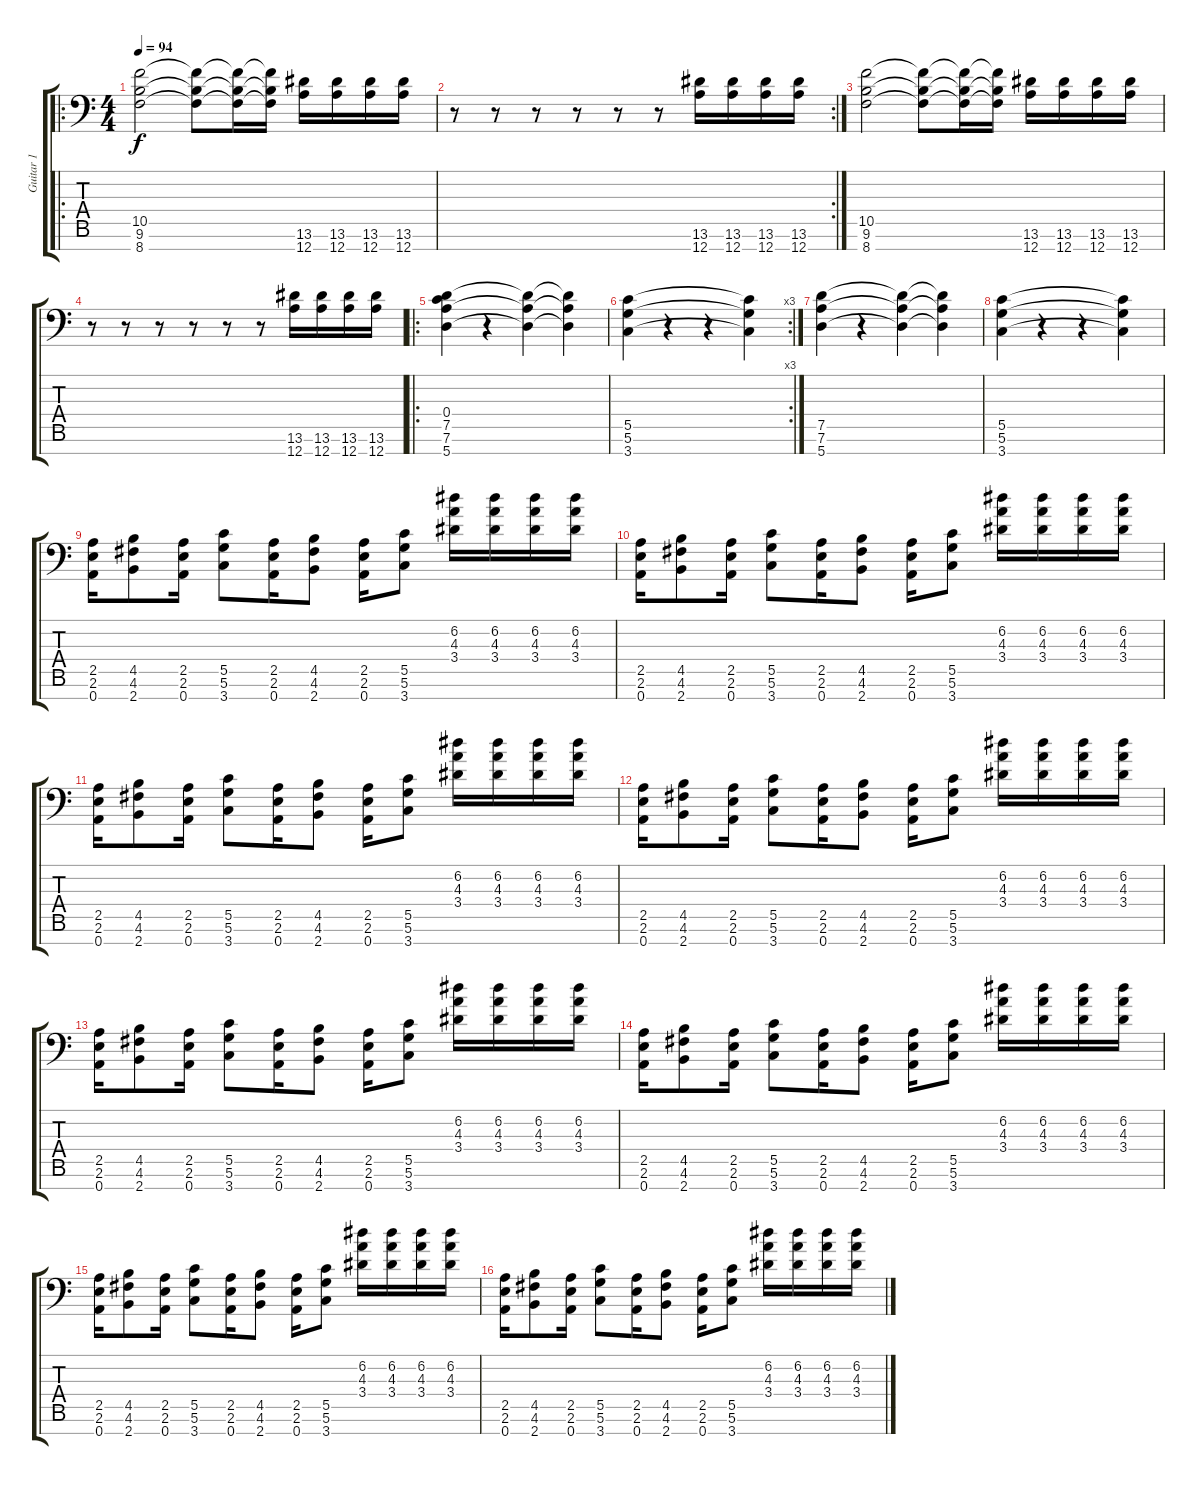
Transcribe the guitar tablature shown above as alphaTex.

\track ("Guitar 1" "Guitar 1") {instrument overdrivenguitar}
\staff {score tabs}
\tuning (D4 A3 F3 C3 G2 D2 A1) {hide}
\ro
\ts (4 4)
\tempo 94
\clef f4
\ks c
(10.5 9.6 8.7).2{dy f} (10.5{t} 9.6{t} 8.7{t}).8 (10.5{t} 9.6{t} 8.7{t}).16 (10.5{t} 9.6{t} 8.7{t}).16 (13.6 12.7).16 (13.6 12.7).16 (13.6 12.7).16 (13.6 12.7).16 |
\rc 2
r.8 r.8 r.8 r.8 r.8 r.8 (13.6 12.7).16 (13.6 12.7).16 (13.6 12.7).16 (13.6 12.7).16 |
(10.5 9.6 8.7).2 (10.5{t} 9.6{t} 8.7{t}).8 (10.5{t} 9.6{t} 8.7{t}).16 (10.5{t} 9.6{t} 8.7{t}).16 (13.6 12.7).16 (13.6 12.7).16 (13.6 12.7).16 (13.6 12.7).16 |
r.8 r.8 r.8 r.8 r.8 r.8 (13.6 12.7).16 (13.6 12.7).16 (13.6 12.7).16 (13.6 12.7).16 |
\ro
(0.4 7.5 7.6 5.7).4 r.4 (7.5{t} 7.6{t} 5.7{t}).4 (7.5{t} 7.6{t} 5.7{t}).4 |
\rc 3
(5.5 5.6 3.7).4 r.4 r.4 (5.5{t} 5.6{t} 3.7{t}).4 |
(7.5 7.6 5.7).4 r.4 (7.5{t} 7.6{t} 5.7{t}).4 (7.5{t} 7.6{t} 5.7{t}).4 |
(5.5 5.6 3.7).4 r.4 r.4 (5.5{t} 5.6{t} 3.7{t}).4 |
(2.5 2.6 0.7).16 (4.5 4.6 2.7).8 (2.5 2.6 0.7).16 (5.5 5.6 3.7).8 (2.5 2.6 0.7).16 (4.5 4.6 2.7).8 (2.5 2.6 0.7).16 (5.5 5.6 3.7).8 (6.2 4.3 3.4).16 (6.2 4.3 3.4).16 (6.2 4.3 3.4).16 (6.2 4.3 3.4).16 |
(2.5 2.6 0.7).16 (4.5 4.6 2.7).8 (2.5 2.6 0.7).16 (5.5 5.6 3.7).8 (2.5 2.6 0.7).16 (4.5 4.6 2.7).8 (2.5 2.6 0.7).16 (5.5 5.6 3.7).8 (6.2 4.3 3.4).16 (6.2 4.3 3.4).16 (6.2 4.3 3.4).16 (6.2 4.3 3.4).16 |
(2.5 2.6 0.7).16 (4.5 4.6 2.7).8 (2.5 2.6 0.7).16 (5.5 5.6 3.7).8 (2.5 2.6 0.7).16 (4.5 4.6 2.7).8 (2.5 2.6 0.7).16 (5.5 5.6 3.7).8 (6.2 4.3 3.4).16 (6.2 4.3 3.4).16 (6.2 4.3 3.4).16 (6.2 4.3 3.4).16 |
(2.5 2.6 0.7).16 (4.5 4.6 2.7).8 (2.5 2.6 0.7).16 (5.5 5.6 3.7).8 (2.5 2.6 0.7).16 (4.5 4.6 2.7).8 (2.5 2.6 0.7).16 (5.5 5.6 3.7).8 (6.2 4.3 3.4).16 (6.2 4.3 3.4).16 (6.2 4.3 3.4).16 (6.2 4.3 3.4).16 |
(2.5 2.6 0.7).16 (4.5 4.6 2.7).8 (2.5 2.6 0.7).16 (5.5 5.6 3.7).8 (2.5 2.6 0.7).16 (4.5 4.6 2.7).8 (2.5 2.6 0.7).16 (5.5 5.6 3.7).8 (6.2 4.3 3.4).16 (6.2 4.3 3.4).16 (6.2 4.3 3.4).16 (6.2 4.3 3.4).16 |
(2.5 2.6 0.7).16 (4.5 4.6 2.7).8 (2.5 2.6 0.7).16 (5.5 5.6 3.7).8 (2.5 2.6 0.7).16 (4.5 4.6 2.7).8 (2.5 2.6 0.7).16 (5.5 5.6 3.7).8 (6.2 4.3 3.4).16 (6.2 4.3 3.4).16 (6.2 4.3 3.4).16 (6.2 4.3 3.4).16 |
(2.5 2.6 0.7).16 (4.5 4.6 2.7).8 (2.5 2.6 0.7).16 (5.5 5.6 3.7).8 (2.5 2.6 0.7).16 (4.5 4.6 2.7).8 (2.5 2.6 0.7).16 (5.5 5.6 3.7).8 (6.2 4.3 3.4).16 (6.2 4.3 3.4).16 (6.2 4.3 3.4).16 (6.2 4.3 3.4).16 |
(2.5 2.6 0.7).16 (4.5 4.6 2.7).8 (2.5 2.6 0.7).16 (5.5 5.6 3.7).8 (2.5 2.6 0.7).16 (4.5 4.6 2.7).8 (2.5 2.6 0.7).16 (5.5 5.6 3.7).8 (6.2 4.3 3.4).16 (6.2 4.3 3.4).16 (6.2 4.3 3.4).16 (6.2 4.3 3.4).16
